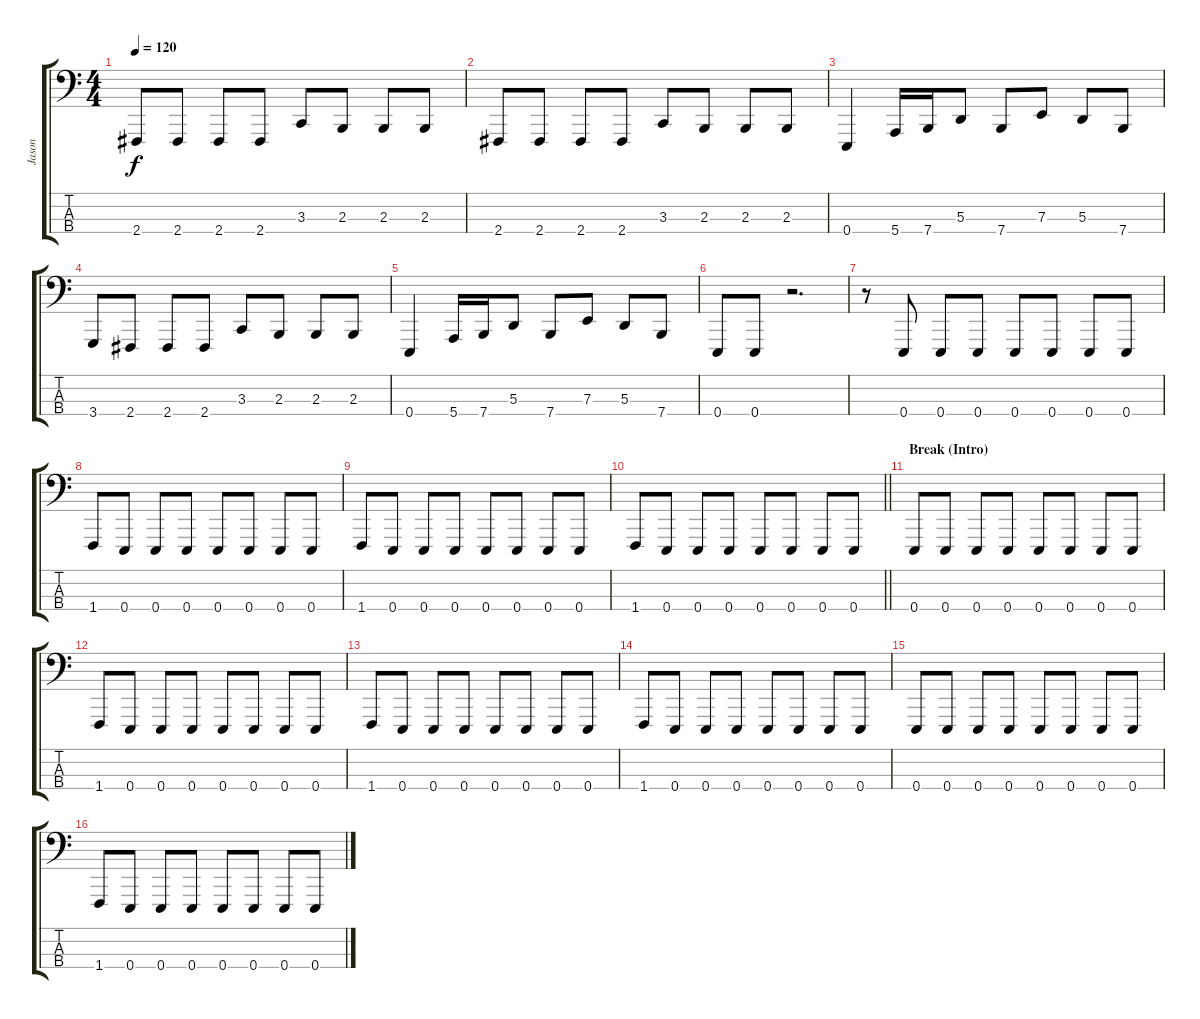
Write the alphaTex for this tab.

\track ("Jason" "Jason") {instrument lead8bassandlead}
\staff {score tabs}
\tuning (G2 D2 A1 E1) {hide}
\ts (4 4)
\tempo 120
\clef f4
\ks c
2.4.8{dy f} 2.4.8 2.4.8 2.4.8 3.3.8 2.3.8 2.3.8 2.3.8 |
2.4.8 2.4.8 2.4.8 2.4.8 3.3.8 2.3.8 2.3.8 2.3.8 |
0.4.4 5.4.16 7.4.16 5.3.8 7.4.8 7.3.8 5.3.8 7.4.8 |
3.4.8 2.4.8 2.4.8 2.4.8 3.3.8 2.3.8 2.3.8 2.3.8 |
0.4.4 5.4.16 7.4.16 5.3.8 7.4.8 7.3.8 5.3.8 7.4.8 |
0.4.8 0.4.8 r.2{d} |
r.8 0.4.8 0.4.8 0.4.8 0.4.8 0.4.8 0.4.8 0.4.8 |
1.4.8 0.4.8 0.4.8 0.4.8 0.4.8 0.4.8 0.4.8 0.4.8 |
1.4.8 0.4.8 0.4.8 0.4.8 0.4.8 0.4.8 0.4.8 0.4.8 |
\barLineRight lightlight
1.4.8 0.4.8 0.4.8 0.4.8 0.4.8 0.4.8 0.4.8 0.4.8 |
\section ("" "Break (Intro)")
0.4.8 0.4.8 0.4.8 0.4.8 0.4.8 0.4.8 0.4.8 0.4.8 |
1.4.8 0.4.8 0.4.8 0.4.8 0.4.8 0.4.8 0.4.8 0.4.8 |
1.4.8 0.4.8 0.4.8 0.4.8 0.4.8 0.4.8 0.4.8 0.4.8 |
1.4.8 0.4.8 0.4.8 0.4.8 0.4.8 0.4.8 0.4.8 0.4.8 |
0.4.8 0.4.8 0.4.8 0.4.8 0.4.8 0.4.8 0.4.8 0.4.8 |
1.4.8 0.4.8 0.4.8 0.4.8 0.4.8 0.4.8 0.4.8 0.4.8
